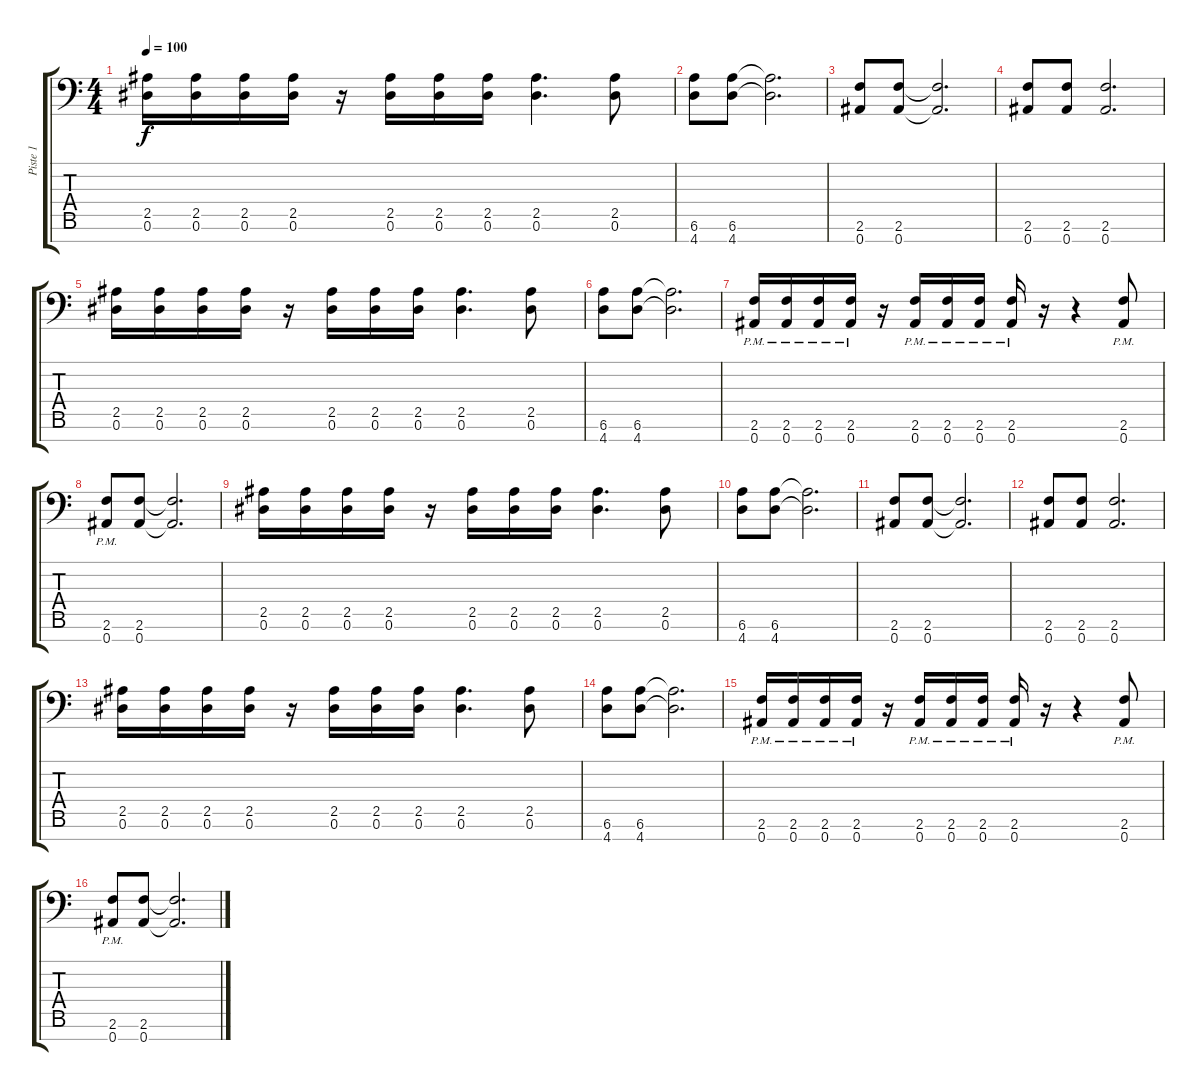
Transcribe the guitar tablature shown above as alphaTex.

\track ("Piste 1" "Piste 1") {instrument overdrivenguitar}
\staff {score tabs}
\tuning (Eb4 Bb3 Gb3 Db3 Ab2 Eb2 Bb1) {hide}
\ts (4 4)
\tempo 100
\clef f4
\ks c
(2.5 0.6).16{dy f instrument overdrivenguitar} (2.5 0.6).16 (2.5 0.6).16 (2.5 0.6).16 r.16 (2.5 0.6).16 (2.5 0.6).16 (2.5 0.6).16 (2.5 0.6).4{d} (2.5 0.6).8 |
(6.6 4.7).8 (6.6 4.7).8 (6.6{t} 4.7{t}).2{d} |
(2.6 0.7).8 (2.6 0.7).8 (2.6{t} 0.7{t}).2{d} |
(2.6 0.7).8 (2.6 0.7).8 (2.6 0.7).2{d} |
(2.5 0.6).16 (2.5 0.6).16 (2.5 0.6).16 (2.5 0.6).16 r.16 (2.5 0.6).16 (2.5 0.6).16 (2.5 0.6).16 (2.5 0.6).4{d} (2.5 0.6).8 |
(6.6 4.7).8 (6.6 4.7).8 (6.6{t} 4.7{t}).2{d} |
(2.6{pm} 0.7{pm}).16 (2.6{pm} 0.7{pm}).16 (2.6{pm} 0.7{pm}).16 (2.6{pm} 0.7{pm}).16 r.16 (2.6{pm} 0.7{pm}).16 (2.6{pm} 0.7{pm}).16 (2.6{pm} 0.7{pm}).16 (2.6{pm} 0.7{pm}).16 r.16 r.4 (2.6{pm} 0.7{pm}).8 |
(2.6{pm} 0.7{pm}).8 (2.6 0.7).8 (2.6{t} 0.7{t}).2{d} |
(2.5 0.6).16 (2.5 0.6).16 (2.5 0.6).16 (2.5 0.6).16 r.16 (2.5 0.6).16 (2.5 0.6).16 (2.5 0.6).16 (2.5 0.6).4{d} (2.5 0.6).8 |
(6.6 4.7).8 (6.6 4.7).8 (6.6{t} 4.7{t}).2{d} |
(2.6 0.7).8 (2.6 0.7).8 (2.6{t} 0.7{t}).2{d} |
(2.6 0.7).8 (2.6 0.7).8 (2.6 0.7).2{d} |
(2.5 0.6).16 (2.5 0.6).16 (2.5 0.6).16 (2.5 0.6).16 r.16 (2.5 0.6).16 (2.5 0.6).16 (2.5 0.6).16 (2.5 0.6).4{d} (2.5 0.6).8 |
(6.6 4.7).8 (6.6 4.7).8 (6.6{t} 4.7{t}).2{d} |
(2.6{pm} 0.7{pm}).16 (2.6{pm} 0.7{pm}).16 (2.6{pm} 0.7{pm}).16 (2.6{pm} 0.7{pm}).16 r.16 (2.6{pm} 0.7{pm}).16 (2.6{pm} 0.7{pm}).16 (2.6{pm} 0.7{pm}).16 (2.6{pm} 0.7{pm}).16 r.16 r.4 (2.6{pm} 0.7{pm}).8 |
(2.6{pm} 0.7{pm}).8 (2.6 0.7).8 (2.6{t} 0.7{t}).2{d}
